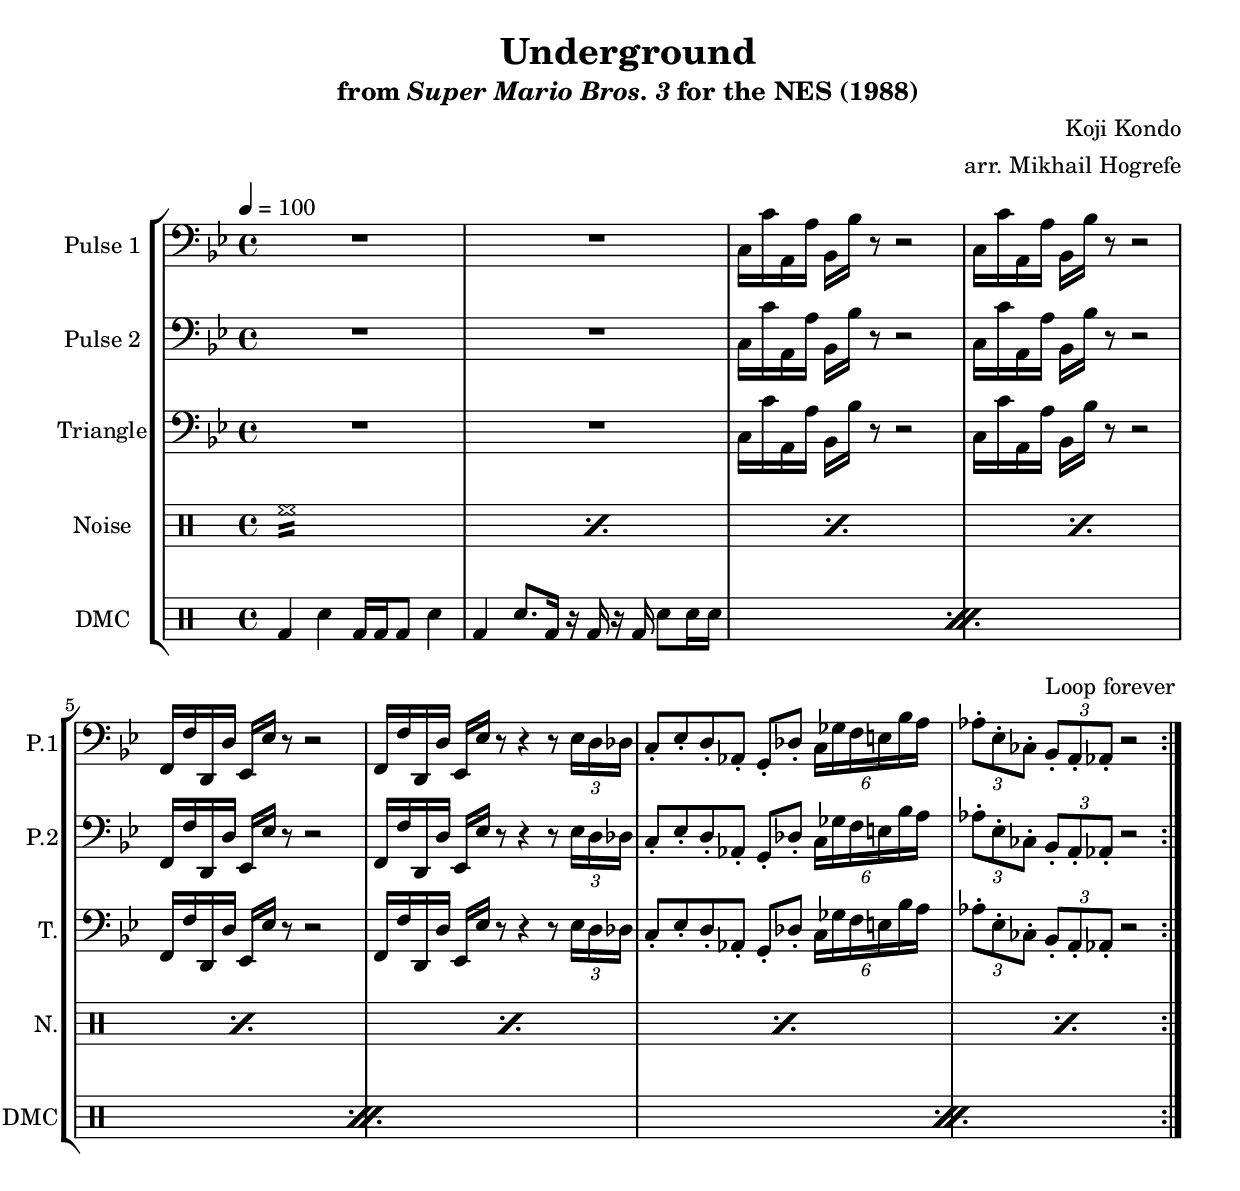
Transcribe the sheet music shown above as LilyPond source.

\version "2.22.0"

\paper {
  left-margin = 0.5\in
}

\book {
    \header {
        title = "Underground"
        subtitle = \markup { "from" {\italic "Super Mario Bros. 3"} "for the NES (1988)" }
        composer = "Koji Kondo"
        arranger = "arr. Mikhail Hogrefe"
    }

    \score {
        {
            \new StaffGroup <<
                \new Staff \relative c {
                    \set Staff.instrumentName = "Pulse 1"
                    \set Staff.shortInstrumentName = "P.1"
\tempo 4 = 100
\key bes \major
\clef bass
                    \repeat volta 2 {
R1*2
c16 c' a, a' bes, bes' r8 r2 |
c,16 c' a, a' bes, bes' r8 r2 |
f,16 f' d, d' ees, ees' r8 r2 |
f,16 f' d, d' ees, ees' r8 r4 r8 \tuplet 3/2 { ees16 d des } |
c8-. ees-. d-. aes-. g-. des'-. \tuplet 6/4 { c16 ges' f e bes' a } |
\tuplet 3/2 { aes8-. ees-. ces-. } \tuplet 3/2 { bes8-. a-. aes-. } r2 |
                    }
\once \override Score.RehearsalMark.self-alignment-X = #RIGHT
\mark \markup { \fontsize #-2 "Loop forever" }
                }

                \new Staff \relative c {
                    \set Staff.instrumentName = "Pulse 2"
                    \set Staff.shortInstrumentName = "P.2"
\key bes \major
\clef bass
R1*2
c16 c' a, a' bes, bes' r8 r2 |
c,16 c' a, a' bes, bes' r8 r2 |
f,16 f' d, d' ees, ees' r8 r2 |
f,16 f' d, d' ees, ees' r8 r4 r8 \tuplet 3/2 { ees16 d des } |
c8-. ees-. d-. aes-. g-. des'-. \tuplet 6/4 { c16 ges' f e bes' a } |
\tuplet 3/2 { aes8-. ees-. ces-. } \tuplet 3/2 { bes8-. a-. aes-. } r2 |
                }

                \new Staff \relative c {
                    \set Staff.instrumentName = "Triangle"
                    \set Staff.shortInstrumentName = "T."
\key bes \major
\clef bass
R1*2
c16 c' a, a' bes, bes' r8 r2 |
c,16 c' a, a' bes, bes' r8 r2 |
f,16 f' d, d' ees, ees' r8 r2 |
f,16 f' d, d' ees, ees' r8 r4 r8 \tuplet 3/2 { ees16 d des } |
c8-. ees-. d-. aes-. g-. des'-. \tuplet 6/4 { c16 ges' f e bes' a } |
\tuplet 3/2 { aes8-. ees-. ces-. } \tuplet 3/2 { bes8-. a-. aes-. } r2 |
                }

                \new DrumStaff {
                    \drummode {
                        \set Staff.instrumentName="Noise"
                        \set Staff.shortInstrumentName="N."
\repeat percent 8 { hh1:16 | }
                    }
                }

                \new DrumStaff {
                    \drummode {
                        \set Staff.instrumentName="DMC"
                        \set Staff.shortInstrumentName="DMC"
                        \repeat percent 4 {
bd4 sn bd16 bd bd8 sn4 |
bd4 sn8. bd16 r bd r bd sn8 sn16 sn |
                        }
                    }
                }
            >>
        }
        \layout {
            \context {
                \Staff
                \RemoveEmptyStaves
            }
            \context {
                \DrumStaff
                \RemoveEmptyStaves
            }
        }
    }
}
